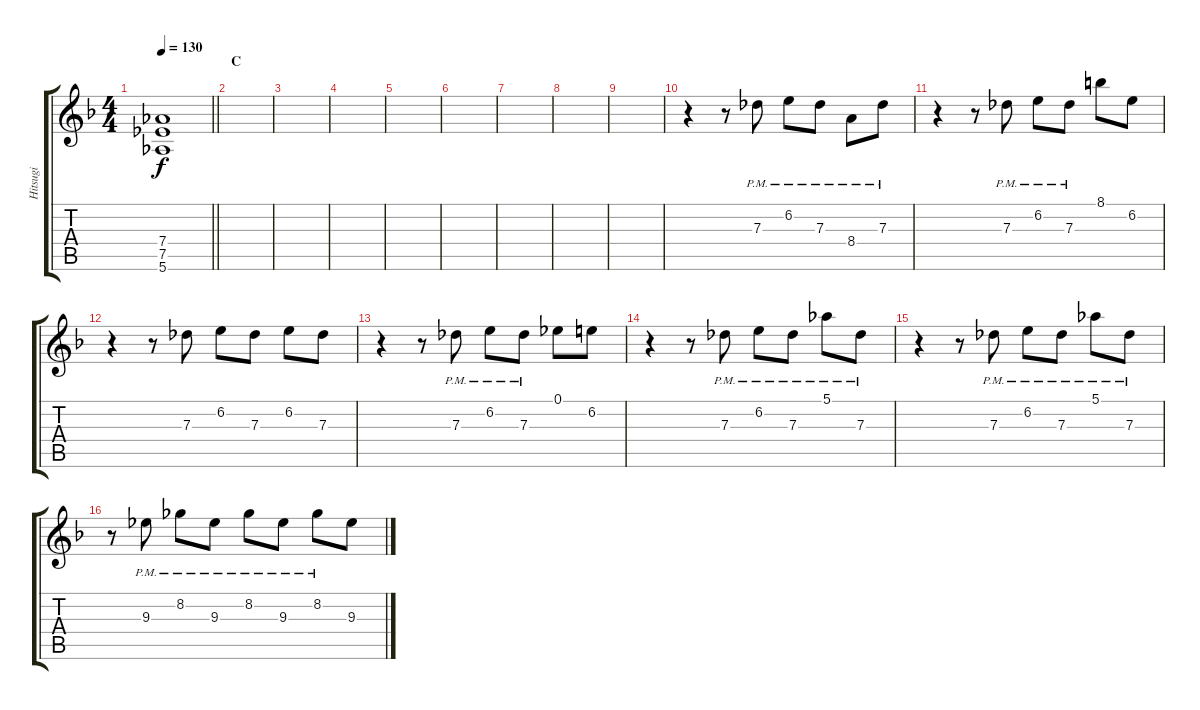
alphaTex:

\track ("Hitsugi" "Hitsugi") {instrument overdrivenguitar}
\staff {score tabs}
\tuning (Eb4 Bb3 Gb3 Db3 Ab2 Eb2) {hide}
\ts (4 4)
\tempo 130
\clef g2
\barLineRight lightlight
\ks f
(7.4 7.5 5.6).1{dy f} |
\section ("" "C")
|
|
|
|
|
|
|
|
r.4 r.8 7.3{pm}.8 6.2{pm}.8 7.3{pm}.8 8.4{pm}.8 7.3{pm}.8 |
r.4 r.8 7.3{pm}.8 6.2{pm}.8 7.3{pm}.8 8.1.8 6.2.8 |
r.4 r.8 7.3.8 6.2.8 7.3.8 6.2.8 7.3.8 |
r.4 r.8 7.3{pm}.8 6.2{pm}.8 7.3{pm}.8 0.1.8 6.2.8 |
r.4 r.8 7.3{pm}.8 6.2{pm}.8 7.3{pm}.8 5.1{pm}.8 7.3{pm}.8 |
r.4 r.8 7.3{pm}.8 6.2{pm}.8 7.3{pm}.8 5.1{pm}.8 7.3{pm}.8 |
r.8 9.3{pm}.8 8.2{pm}.8 9.3{pm}.8 8.2{pm}.8 9.3{pm}.8 8.2{pm}.8 9.3.8
